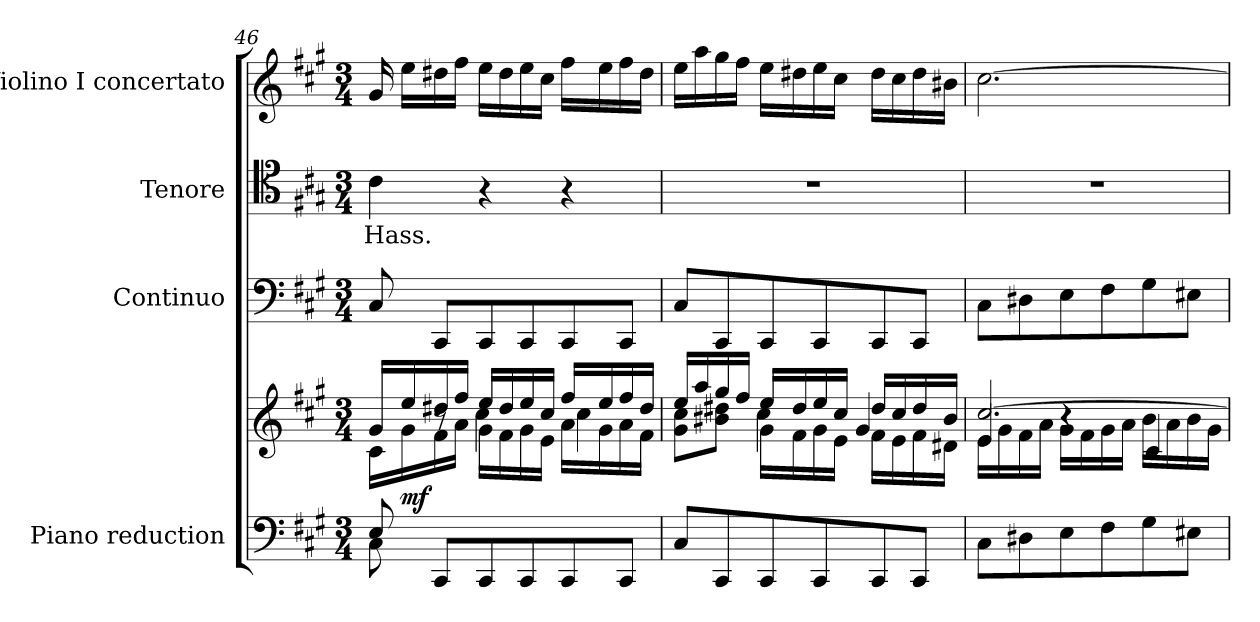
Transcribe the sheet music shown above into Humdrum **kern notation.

**kern	**kern	**dynam	**kern	**dynam	**kern	**text	**kern	**dynam
*part4	*part4	*part4	*part3	*part3	*part2	*part2	*part1	*part1
*staff5	*staff4	*staff4/5	*staff3	*staff3	*staff2	*staff2	*staff1	*staff1
*I"Piano reduction	*	*	*I"Continuo	*	*I"Tenore	*	*I"Violino I concertato	*
*I'Pno	*	*	*	*	*	*	*I'Vln	*
*clefF4	*clefG2	*	*clefF4	*	*clefC4	*	*clefG2	*
*k[f#c#g#]	*k[f#c#g#]	*	*k[f#c#g#]	*	*k[f#c#g#]	*	*k[f#c#g#]	*
*M3/4	*M3/4	*	*M3/4	*	*M3/4	*	*M3/4	*
=46	=46	=46	=46	=46	=46	=46	=46	=46
*^	*^	*	*	*	*	*	*	*
*	*	*	*^	*	*	*	*	*	*	*
!	!	!	!	!	!	!	!	!	!LO:LY:b	!	!
8E/	8C#\	16g#/LL	16c#\LL	8ryy	.	8C#/	.	4c#\	Hass.	16g#/	.
!	!	!	!	!	!LO:DY:b	!	!	!	!	!	!LO:DY:b
.	.	16ee/	16g#\	.	mf	.	.	.	.	16ee\LL	other-dynamics
!	!	!	!	!	!	!	!LO:DY:b	!	!	!	!
2ryy	8CC#/L	16dd#X/	16f#\	8r	.	8CC#/L	other-dynamics	.	.	16dd#X\	.
.	.	16ff#/JJ	16a\JJ	.	.	.	.	.	.	16ff#\JJ	.
.	8CC#/	16ee/LL	16g#\LL	4cc#\	.	8CC#/	.	4r	.	16ee\LL	.
.	.	16dd#/	16f#\	.	.	.	.	.	.	16dd#\	.
.	8CC#/	16ee/	16g#\	.	.	8CC#/	.	.	.	16ee\	.
.	.	16cc#/JJ	16e\JJ	.	.	.	.	.	.	16cc#\JJ	.
.	8CC#/	16ff#/LL	16a\LL	4cc#\	.	8CC#/	.	4r	.	16ff#\LL	.
.	.	16ee/	16g#\	.	.	.	.	.	.	16ee\	.
8ryy	8CC#/J	16ff#/	16a\	.	.	8CC#/J	.	.	.	16ff#\	.
.	.	16dd#/JJ	16f#\JJ	.	.	.	.	.	.	16dd#\JJ	.
*v	*v	*	*	*	*	*	*	*	*	*	*
=47	=47	=47	=47	=47	=47	=47	=47	=47	=47	=47
8C#/L	16ee/LL	8g#\ 8cc#\L	4ryy	.	8C#/L	.	2.r	.	16ee\LL	.
.	16aa/	.	.	.	.	.	.	.	16aa\	.
8CC#/	16gg#/	8b#X\ 8dd#X\J	.	.	8CC#/	.	.	.	16gg#\	.
.	16ff#/JJ	.	.	.	.	.	.	.	16ff#\JJ	.
8CC#/	16ee/LL	16g#\LL	4cc#\	.	8CC#/	.	.	.	16ee\LL	.
.	16dd#/	16f#\	.	.	.	.	.	.	16dd#X\	.
8CC#/	16ee/	16g#\	.	.	8CC#/	.	.	.	16ee\	.
.	16cc#/JJ	16e\JJ	.	.	.	.	.	.	16cc#\JJ	.
8CC#/	16dd#/LL	16f#\LL	4g#/	.	8CC#/	.	.	.	16dd#\LL	.
.	16cc#/	16e\	.	.	.	.	.	.	16cc#\	.
8CC#/J	16dd#/	16f#\	.	.	8CC#/J	.	.	.	16dd#\	.
.	16b#/JJ	16d#X\JJ	.	.	.	.	.	.	16b#X\JJ	.
!!LO:PB:g=z
=48	=48	=48	=48	=48	=48	=48	=48	=48	=48	=48
8C#\L	[2.cc#/	16e\LL	4e/	.	8C#\L	.	2.r	.	[2.cc#\	.
.	.	16g#\	.	.	.	.	.	.	.	.
8D#X\	.	16f#\	.	.	8D#X\	.	.	.	.	.
.	.	16a\JJ	.	.	.	.	.	.	.	.
8E\	.	16g#\LL	4r	.	8E\	.	.	.	.	.
.	.	16f#\	.	.	.	.	.	.	.	.
8F#\	.	16g#\	.	.	8F#\	.	.	.	.	.
.	.	16a\JJ	.	.	.	.	.	.	.	.
8G#\	.	16b\LL	4c#/	.	8G#\	.	.	.	.	.
.	.	16a\	.	.	.	.	.	.	.	.
8E#X\J	.	16b\	.	.	8E#X\J	.	.	.	.	.
.	.	16g#\JJ	.	.	.	.	.	.	.	.
*	*v	*v	*v	*	*	*	*	*	*	*
=	=	=	=	=	=	=	=	=
*-	*-	*-	*-	*-	*-	*-	*-	*-
